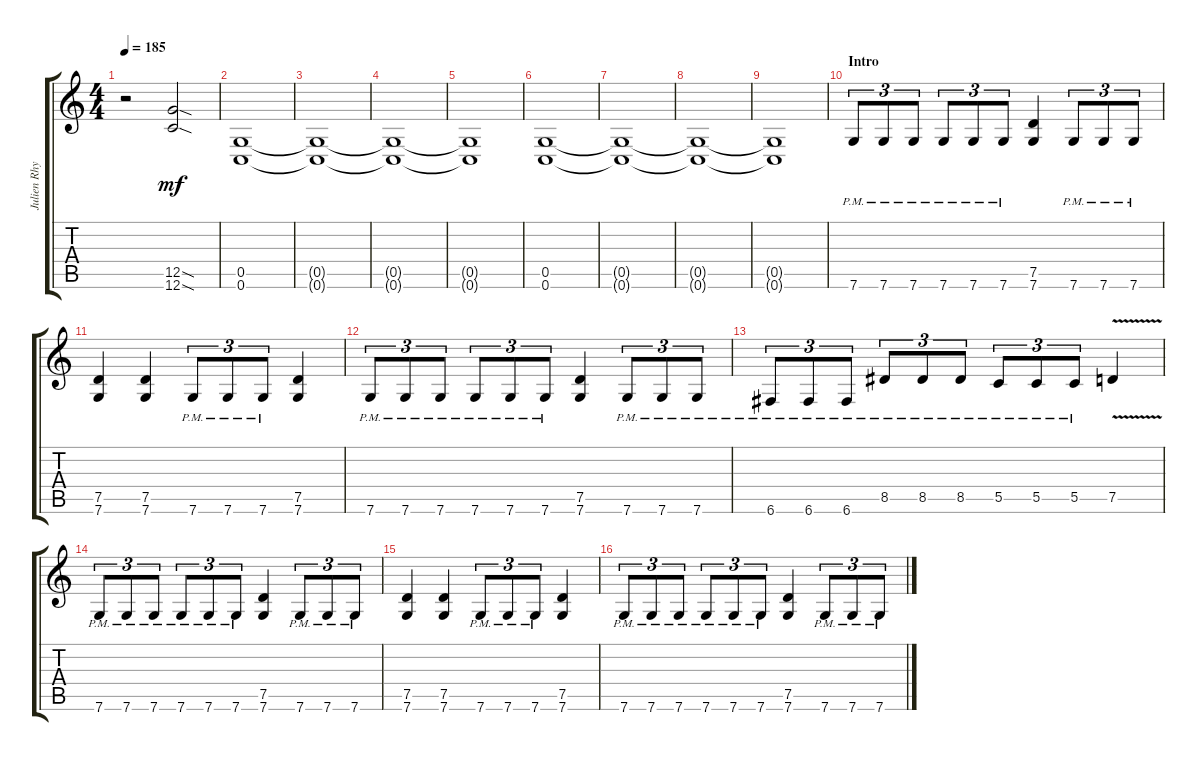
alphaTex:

\track ("Julien Rhythm" "Julien Rhy") {instrument distortionguitar}
\staff {score tabs}
\tuning (D4 A3 F3 C3 G2 C2) {hide}
\ts (4 4)
\tempo 185
\clef g2
\ks c
r.2{dy mf instrument distortionguitar} (12.5{sod} 12.6{sod}).2 |
(0.5 0.6).1 |
(0.5{t} 0.6{t}).1 |
(0.5{t} 0.6{t}).1 |
(0.5{t} 0.6{t}).1 |
(0.5 0.6).1 |
(0.5{t} 0.6{t}).1 |
(0.5{t} 0.6{t}).1 |
(0.5{t} 0.6{t}).1 |
\section ("" "Intro")
7.6{pm}.8{tu (3 2)} 7.6{pm}.8{tu (3 2)} 7.6{pm}.8{tu (3 2)} 7.6{pm}.8{tu (3 2)} 7.6{pm}.8{tu (3 2)} 7.6{pm}.8{tu (3 2)} (7.5 7.6).4 7.6{pm}.8{tu (3 2)} 7.6{pm}.8{tu (3 2)} 7.6{pm}.8{tu (3 2)} |
(7.5 7.6).4 (7.5 7.6).4 7.6{pm}.8{tu (3 2)} 7.6{pm}.8{tu (3 2)} 7.6{pm}.8{tu (3 2)} (7.5 7.6).4 |
7.6{pm}.8{tu (3 2)} 7.6{pm}.8{tu (3 2)} 7.6{pm}.8{tu (3 2)} 7.6{pm}.8{tu (3 2)} 7.6{pm}.8{tu (3 2)} 7.6{pm}.8{tu (3 2)} (7.5 7.6).4 7.6{pm}.8{tu (3 2)} 7.6{pm}.8{tu (3 2)} 7.6{pm}.8{tu (3 2)} |
6.6{pm}.8{tu (3 2)} 6.6{pm}.8{tu (3 2)} 6.6{pm}.8{tu (3 2)} 8.5{pm}.8{tu (3 2)} 8.5{pm}.8{tu (3 2)} 8.5{pm}.8{tu (3 2)} 5.5{pm}.8{tu (3 2)} 5.5{pm}.8{tu (3 2)} 5.5{pm}.8{tu (3 2)} 7.5{v}.4 |
7.6{pm}.8{tu (3 2)} 7.6{pm}.8{tu (3 2)} 7.6{pm}.8{tu (3 2)} 7.6{pm}.8{tu (3 2)} 7.6{pm}.8{tu (3 2)} 7.6{pm}.8{tu (3 2)} (7.5 7.6).4 7.6{pm}.8{tu (3 2)} 7.6{pm}.8{tu (3 2)} 7.6{pm}.8{tu (3 2)} |
(7.5 7.6).4 (7.5 7.6).4 7.6{pm}.8{tu (3 2)} 7.6{pm}.8{tu (3 2)} 7.6{pm}.8{tu (3 2)} (7.5 7.6).4 |
7.6{pm}.8{tu (3 2)} 7.6{pm}.8{tu (3 2)} 7.6{pm}.8{tu (3 2)} 7.6{pm}.8{tu (3 2)} 7.6{pm}.8{tu (3 2)} 7.6{pm}.8{tu (3 2)} (7.5 7.6).4 7.6{pm}.8{tu (3 2)} 7.6{pm}.8{tu (3 2)} 7.6{pm}.8{tu (3 2)}
